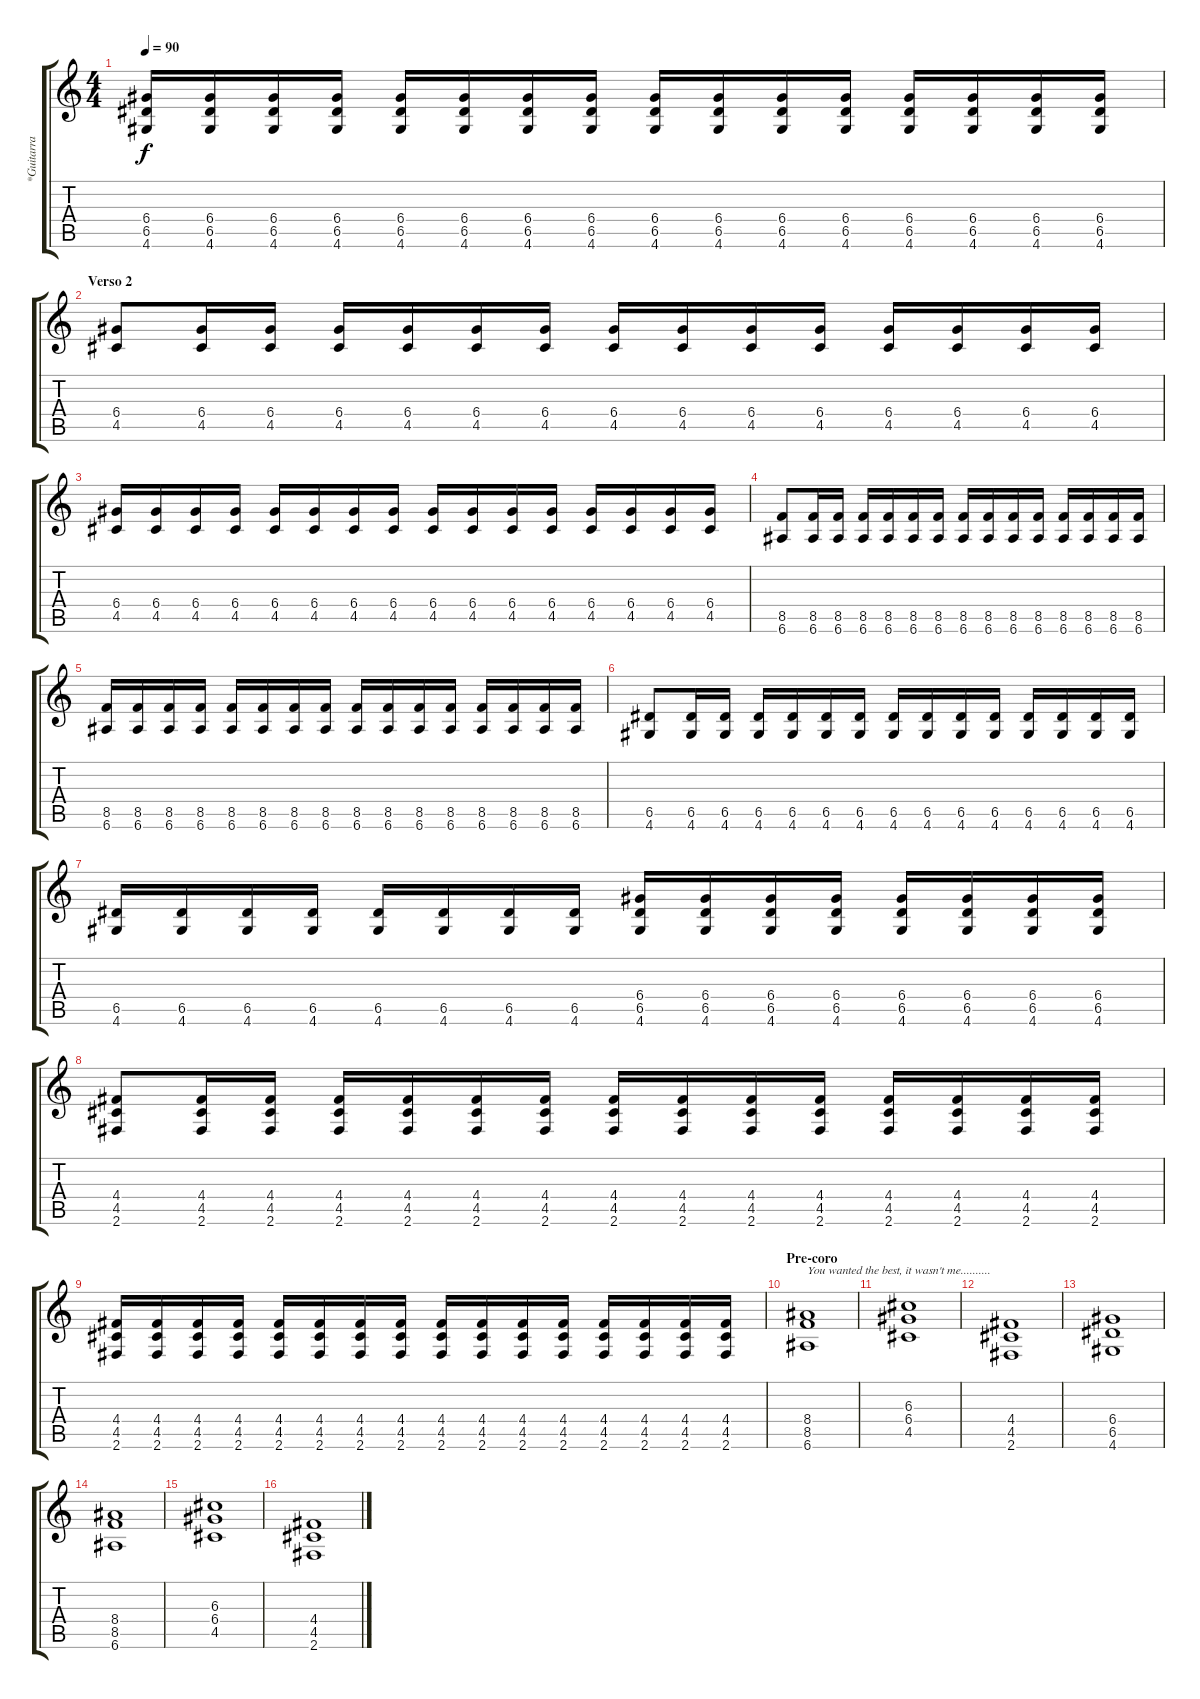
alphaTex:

\track ("*Guitarra II" "*Guitarra ") {instrument distortionguitar}
\staff {score tabs}
\tuning (E4 B3 G3 D3 A2 E2) {hide}
\ts (4 4)
\tempo 90
\clef g2
\ks c
(6.4 6.5 4.6).16{dy f} (6.4 6.5 4.6).16 (6.4 6.5 4.6).16 (6.4 6.5 4.6).16 (6.4 6.5 4.6).16 (6.4 6.5 4.6).16 (6.4 6.5 4.6).16 (6.4 6.5 4.6).16 (6.4 6.5 4.6).16 (6.4 6.5 4.6).16 (6.4 6.5 4.6).16 (6.4 6.5 4.6).16 (6.4 6.5 4.6).16 (6.4 6.5 4.6).16 (6.4 6.5 4.6).16 (6.4 6.5 4.6).16 |
\section ("" "Verso 2")
(6.4 4.5).8 (6.4 4.5).16 (6.4 4.5).16 (6.4 4.5).16 (6.4 4.5).16 (6.4 4.5).16 (6.4 4.5).16 (6.4 4.5).16 (6.4 4.5).16 (6.4 4.5).16 (6.4 4.5).16 (6.4 4.5).16 (6.4 4.5).16 (6.4 4.5).16 (6.4 4.5).16 |
(6.4 4.5).16 (6.4 4.5).16 (6.4 4.5).16 (6.4 4.5).16 (6.4 4.5).16 (6.4 4.5).16 (6.4 4.5).16 (6.4 4.5).16 (6.4 4.5).16 (6.4 4.5).16 (6.4 4.5).16 (6.4 4.5).16 (6.4 4.5).16 (6.4 4.5).16 (6.4 4.5).16 (6.4 4.5).16 |
(8.5 6.6).8 (8.5 6.6).16 (8.5 6.6).16 (8.5 6.6).16 (8.5 6.6).16 (8.5 6.6).16 (8.5 6.6).16 (8.5 6.6).16 (8.5 6.6).16 (8.5 6.6).16 (8.5 6.6).16 (8.5 6.6).16 (8.5 6.6).16 (8.5 6.6).16 (8.5 6.6).16 |
(8.5 6.6).16 (8.5 6.6).16 (8.5 6.6).16 (8.5 6.6).16 (8.5 6.6).16 (8.5 6.6).16 (8.5 6.6).16 (8.5 6.6).16 (8.5 6.6).16 (8.5 6.6).16 (8.5 6.6).16 (8.5 6.6).16 (8.5 6.6).16 (8.5 6.6).16 (8.5 6.6).16 (8.5 6.6).16 |
(6.5 4.6).8 (6.5 4.6).16 (6.5 4.6).16 (6.5 4.6).16 (6.5 4.6).16 (6.5 4.6).16 (6.5 4.6).16 (6.5 4.6).16 (6.5 4.6).16 (6.5 4.6).16 (6.5 4.6).16 (6.5 4.6).16 (6.5 4.6).16 (6.5 4.6).16 (6.5 4.6).16 |
(6.5 4.6).16 (6.5 4.6).16 (6.5 4.6).16 (6.5 4.6).16 (6.5 4.6).16 (6.5 4.6).16 (6.5 4.6).16 (6.5 4.6).16 (6.4 6.5 4.6).16 (6.4 6.5 4.6).16 (6.4 6.5 4.6).16 (6.4 6.5 4.6).16 (6.4 6.5 4.6).16 (6.4 6.5 4.6).16 (6.4 6.5 4.6).16 (6.4 6.5 4.6).16 |
(4.4 4.5 2.6).8 (4.4 4.5 2.6).16 (4.4 4.5 2.6).16 (4.4 4.5 2.6).16 (4.4 4.5 2.6).16 (4.4 4.5 2.6).16 (4.4 4.5 2.6).16 (4.4 4.5 2.6).16 (4.4 4.5 2.6).16 (4.4 4.5 2.6).16 (4.4 4.5 2.6).16 (4.4 4.5 2.6).16 (4.4 4.5 2.6).16 (4.4 4.5 2.6).16 (4.4 4.5 2.6).16 |
(4.4 4.5 2.6).16 (4.4 4.5 2.6).16 (4.4 4.5 2.6).16 (4.4 4.5 2.6).16 (4.4 4.5 2.6).16 (4.4 4.5 2.6).16 (4.4 4.5 2.6).16 (4.4 4.5 2.6).16 (4.4 4.5 2.6).16 (4.4 4.5 2.6).16 (4.4 4.5 2.6).16 (4.4 4.5 2.6).16 (4.4 4.5 2.6).16 (4.4 4.5 2.6).16 (4.4 4.5 2.6).16 (4.4 4.5 2.6).16 |
\section ("" "Pre-coro")
(8.4 8.5 6.6).1{txt "You wanted the best, it wasn't me.........."} |
(6.3 6.4 4.5).1 |
(4.4 4.5 2.6).1 |
(6.4 6.5 4.6).1 |
(8.4 8.5 6.6).1 |
(6.3 6.4 4.5).1 |
(4.4 4.5 2.6).1
